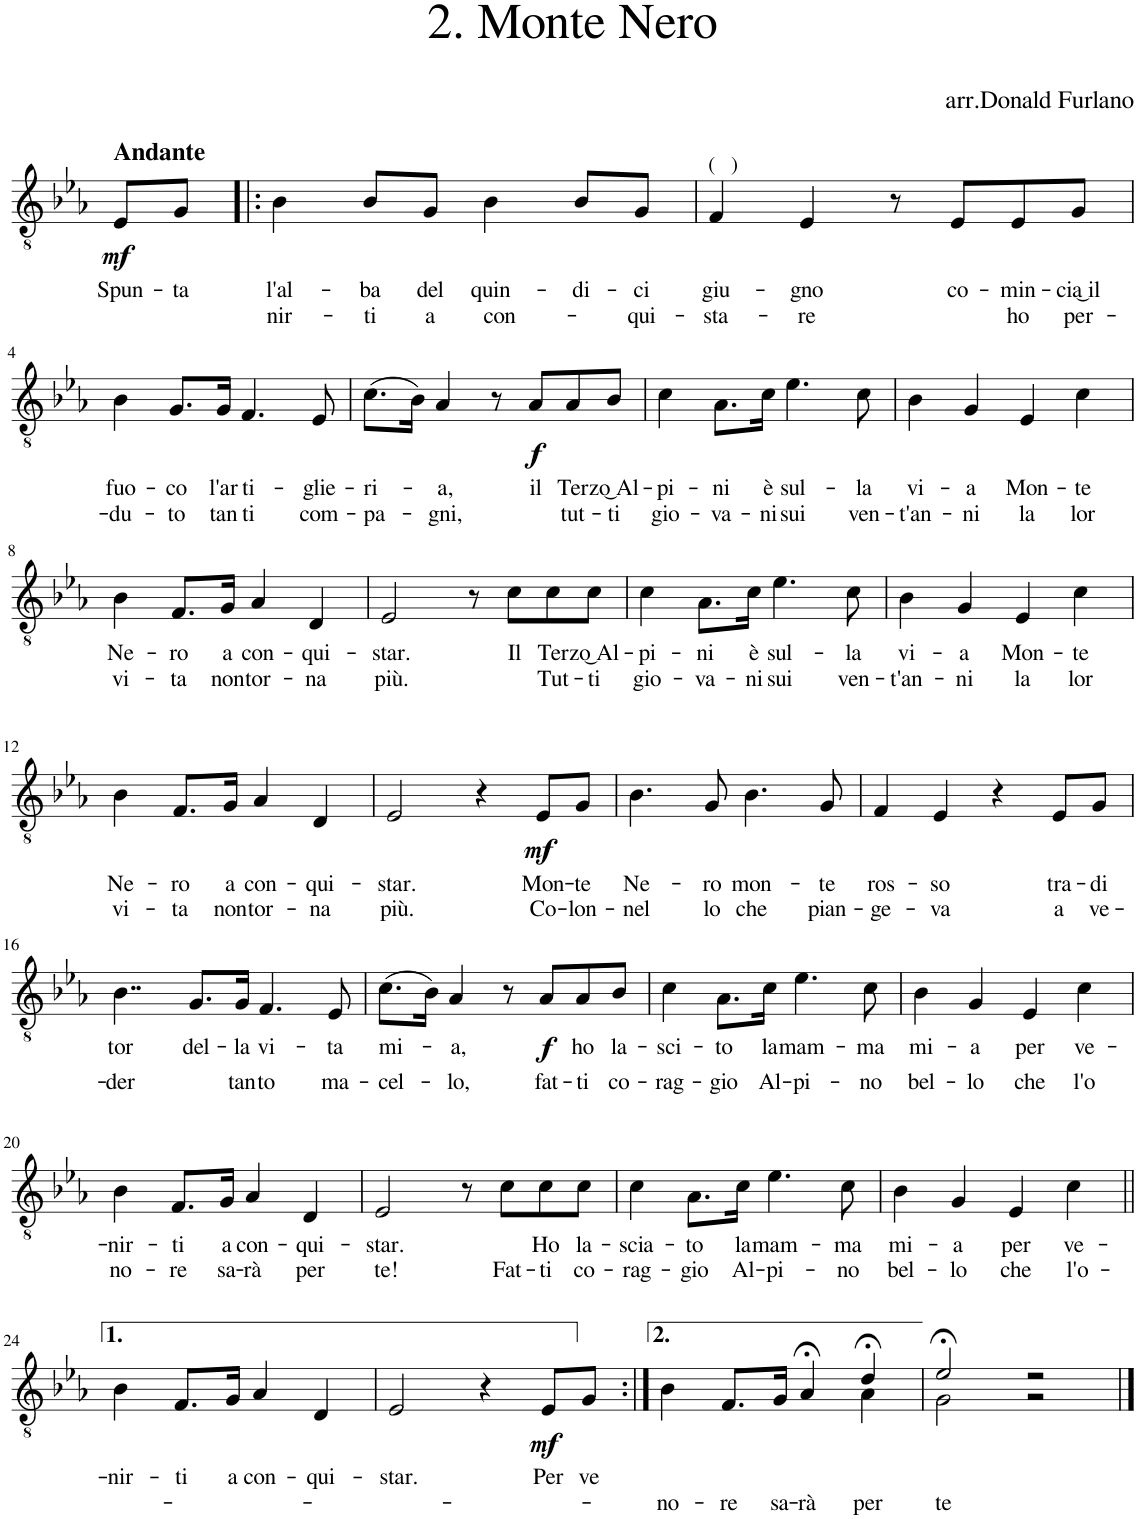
**kern	**text	**text	**dynam
*part1	*part1	*part1	*part1
*staff1	*staff1	*staff1	*staff1
*I"Tenor	*	*	*
*clefGv2	*	*	*
*k[b-e-a-]	*	*	*
=1	=1	=1	=1
!LO:TX:a:B:t=Andante	!	!	!
!	!LO:LY:b	!	!LO:DY:b
8E-/L	Spun-	.	mf
!	!LO:LY:b	!	!
8G/J	-ta	.	.
=2!|:	=2!|:	=2!|:	=2!|:
!	!LO:LY:b	!LO:LY:b	!
4B-\	l'al-	nir-	.
!	!LO:LY:b	!LO:LY:b	!
8B-/L	-ba	-ti	.
!	!LO:LY:b	!LO:LY:b	!
8G/J	del	a	.
!	!LO:LY:b	!LO:LY:b	!
4B-\	quin-	con-	.
!	!LO:LY:b	!	!
8B-/L	-di-	.	.
!	!LO:LY:b	!LO:LY:b	!
8G/J	-ci	-qui-	.
=3	=3	=3	=3
!LO:TX:a:t=(   )	!	!	!
!	!LO:LY:b	!LO:LY:b	!
4F/	giu-	-sta-	.
!	!LO:LY:b	!LO:LY:b	!
4E-/	-gno	-re	.
8r	.	.	.
!	!LO:LY:b	!	!
8E-/L	co-	.	.
!	!LO:LY:b	!LO:LY:b	!
8E-/	-min-	ho	.
!	!LO:LY:b	!LO:LY:b	!
8G/J	-cia͜ il	per-	.
!!LO:LB:g=z
=4	=4	=4	=4
!	!LO:LY:b	!LO:LY:b	!
4B-\	fuo-	-du-	.
!	!LO:LY:b	!LO:LY:b	!
8.G/L	-co	-to	.
!	!LO:LY:b	!LO:LY:b	!
16G/Jk	l'ar-	tan-	.
!	!LO:LY:b	!LO:LY:b	!
4.F/	-ti-	-ti	.
!	!LO:LY:b	!LO:LY:b	!
8E-/	-glie-	com-	.
=5	=5	=5	=5
!	!LO:LY:b	!LO:LY:b	!
(8.c\L	-ri-	-pa-	.
16B-\Jk)	.	.	.
!	!LO:LY:b	!LO:LY:b	!
4A-/	-a,	-gni,	.
8r	.	.	.
!	!LO:LY:b	!	!LO:DY:b
8A-/L	il	.	f
!	!LO:LY:b	!LO:LY:b	!
8A-/	Ter-	tut-	.
!	!LO:LY:b	!LO:LY:b	!
8B-/J	-zo͜ Al-	-ti	.
=6	=6	=6	=6
!	!LO:LY:b	!LO:LY:b	!
4c\	-pi-	gio-	.
!	!LO:LY:b	!LO:LY:b	!
8.A-\L	-ni	-va-	.
!	!LO:LY:b	!LO:LY:b	!
16c\Jk	è	-ni	.
!	!LO:LY:b	!LO:LY:b	!
4.e-\	sul-	sui	.
!	!LO:LY:b	!LO:LY:b	!
8c\	-la	ven-	.
=7	=7	=7	=7
!	!LO:LY:b	!LO:LY:b	!
4B-\	vi-	-t'an-	.
!	!LO:LY:b	!LO:LY:b	!
4G/	-a	-ni	.
!	!LO:LY:b	!LO:LY:b	!
4E-/	Mon-	la	.
!	!LO:LY:b	!LO:LY:b	!
4c\	-te	lor	.
!!LO:LB:g=z
=8	=8	=8	=8
!	!LO:LY:b	!LO:LY:b	!
4B-\	Ne-	vi-	.
!	!LO:LY:b	!LO:LY:b	!
8.F/L	-ro	-ta	.
!	!LO:LY:b	!LO:LY:b	!
16G/Jk	a	non	.
!	!LO:LY:b	!LO:LY:b	!
4A-/	con-	tor-	.
!	!LO:LY:b	!LO:LY:b	!
4D/	-qui-	-na	.
=9	=9	=9	=9
!	!LO:LY:b	!LO:LY:b	!
2E-/	-star.	più.	.
8r	.	.	.
!	!LO:LY:b	!	!
8c\L	Il	.	.
!	!LO:LY:b	!LO:LY:b	!
8c\	Ter-	Tut-	.
!	!LO:LY:b	!LO:LY:b	!
8c\J	-zo͜ Al-	-ti	.
=10	=10	=10	=10
!	!LO:LY:b	!LO:LY:b	!
4c\	-pi-	gio-	.
!	!LO:LY:b	!LO:LY:b	!
8.A-\L	-ni	-va-	.
!	!LO:LY:b	!LO:LY:b	!
16c\Jk	è	-ni	.
!	!LO:LY:b	!LO:LY:b	!
4.e-\	sul-	sui	.
!	!LO:LY:b	!LO:LY:b	!
8c\	-la	ven-	.
=11	=11	=11	=11
!	!LO:LY:b	!LO:LY:b	!
4B-\	vi-	-t'an-	.
!	!LO:LY:b	!LO:LY:b	!
4G/	-a	-ni	.
!	!LO:LY:b	!LO:LY:b	!
4E-/	Mon-	la	.
!	!LO:LY:b	!LO:LY:b	!
4c\	-te	lor	.
!!LO:LB:g=z
=12	=12	=12	=12
!	!LO:LY:b	!LO:LY:b	!
4B-\	Ne-	vi-	.
!	!LO:LY:b	!LO:LY:b	!
8.F/L	-ro	-ta	.
!	!LO:LY:b	!LO:LY:b	!
16G/Jk	a	non	.
!	!LO:LY:b	!LO:LY:b	!
4A-/	con-	tor-	.
!	!LO:LY:b	!LO:LY:b	!
4D/	-qui-	-na	.
=13	=13	=13	=13
!	!LO:LY:b	!LO:LY:b	!
2E-/	-star.	più.	.
4r	.	.	.
!	!LO:LY:b	!LO:LY:b	!LO:DY:b
8E-/L	Mon-	Co-	mf
!	!LO:LY:b	!LO:LY:b	!
8G/J	-te	-lon-	.
=14	=14	=14	=14
!	!LO:LY:b	!LO:LY:b	!
4.B-\	Ne-	-nel	.
!	!LO:LY:b	!LO:LY:b	!
8G/	-ro	lo	.
!	!LO:LY:b	!LO:LY:b	!
4.B-\	mon-	che	.
!	!LO:LY:b	!LO:LY:b	!
8G/	-te	pian-	.
=15	=15	=15	=15
!	!LO:LY:b	!LO:LY:b	!
4F/	ros-	-ge-	.
!	!LO:LY:b	!LO:LY:b	!
4E-/	-so	-va	.
4r	.	.	.
!	!LO:LY:b	!LO:LY:b	!
8E-/L	tra-	a	.
!	!LO:LY:b	!LO:LY:b	!
8G/J	-di	ve-	.
!!LO:LB:g=z
=16	=16	=16	=16
!	!LO:LY:b	!LO:LY:b	!
4..B-\	tor	-der	.
!	!LO:LY:b	!	!
8.G/L	del-	.	.
!	!LO:LY:b	!LO:LY:b	!
16G/Jk	-la	tan-	.
!	!LO:LY:b	!LO:LY:b	!
[16%5F/	vi-	-to	.
16ryy	.	.	.
!	!LO:LY:b	!LO:LY:b	!
8E-/	-ta	ma-	.
=17	=17	=17	=17
!	!LO:LY:b	!LO:LY:b	!
*^	*	*	*
(8.c\L	2ryy	mi-	-cel-	.
16F/]	.	.	.	.
16B-\Jk)	.	.	.	.
!	!	!LO:LY:b	!LO:LY:b	!
4A-/	.	-a,	-lo,	.
.	8ryy	.	.	.
8r	.	.	.	.
!	!	!	!	!LO:DY:b
.	4..ryy	.	.	f
!	!	!	!LO:LY:b	!
8A-/L	.	.	fat-	.
!	!	!LO:LY:b	!LO:LY:b	!
8A-/	.	ho	-ti	.
!	!	!LO:LY:b	!LO:LY:b	!
8B-/J	.	la-	co-	.
=18	=18	=18	=18	=18
!	!	!LO:LY:b	!LO:LY:b	!
*v	*v	*	*	*
4c\	-sci-	-rag-	.
!	!LO:LY:b	!LO:LY:b	!
8.A-\L	-to	-gio	.
!	!LO:LY:b	!LO:LY:b	!
16c\Jk	la	Al-	.
!	!LO:LY:b	!LO:LY:b	!
4.e-\	mam-	-pi-	.
!	!LO:LY:b	!LO:LY:b	!
8c\	-ma	-no	.
=19	=19	=19	=19
!	!LO:LY:b	!LO:LY:b	!
4B-\	mi-	bel-	.
!	!LO:LY:b	!LO:LY:b	!
4G/	-a	-lo	.
!	!LO:LY:b	!LO:LY:b	!
4E-/	per	che	.
!	!LO:LY:b	!LO:LY:b	!
4c\	ve-	l'o	.
!!LO:LB:g=z
=20	=20	=20	=20
!	!LO:LY:b	!LO:LY:b	!
4B-\	-nir-	no-	.
!	!LO:LY:b	!LO:LY:b	!
8.F/L	-ti	-re	.
!	!LO:LY:b	!LO:LY:b	!
16G/Jk	a	sa-	.
!	!LO:LY:b	!LO:LY:b	!
4A-/	con-	-rà	.
!	!LO:LY:b	!LO:LY:b	!
4D/	-qui-	per	.
=21	=21	=21	=21
!	!LO:LY:b	!LO:LY:b	!
2E-/	-star.	te!	.
8r	.	.	.
!	!	!LO:LY:b	!
8c\L	.	Fat-	.
!	!LO:LY:b	!LO:LY:b	!
8c\	Ho	-ti	.
!	!LO:LY:b	!LO:LY:b	!
8c\J	la-	co-	.
=22	=22	=22	=22
!	!LO:LY:b	!LO:LY:b	!
4c\	-scia-	-rag-	.
!	!LO:LY:b	!LO:LY:b	!
8.A-\L	-to	-gio	.
!	!LO:LY:b	!LO:LY:b	!
16c\Jk	la	Al-	.
!	!LO:LY:b	!LO:LY:b	!
4.e-\	mam-	-pi-	.
!	!LO:LY:b	!LO:LY:b	!
8c\	-ma	-no	.
=23	=23	=23	=23
!	!LO:LY:b	!LO:LY:b	!
4B-\	mi-	bel-	.
!	!LO:LY:b	!LO:LY:b	!
4G/	-a	-lo	.
!	!LO:LY:b	!LO:LY:b	!
4E-/	per	che	.
!	!LO:LY:b	!LO:LY:b	!
4c\	ve-	l'o-	.
!!LO:LB:g=z
=24||	=24||	=24||	=24||
!	!LO:LY:b	!	!
4B-\	-nir-	.	.
!	!LO:LY:b	!	!
8.F/L	-ti	.	.
!	!LO:LY:b	!	!
16G/Jk	a	.	.
!	!LO:LY:b	!	!
4A-/	con-	.	.
!	!LO:LY:b	!	!
4D/	-qui-	.	.
=25	=25	=25	=25
!	!LO:LY:b	!	!
2E-/	-star.	.	.
4r	.	.	.
!	!LO:LY:b	!	!LO:DY:b
8E-/L	Per	.	mf
!	!LO:LY:b	!	!
8G/J	ve	.	.
=26:|!	=26:|!	=26:|!	=26:|!
!	!	!LO:LY:b	!
*^	*	*	*
4B-\	2.ryy	.	-no-	.
!	!	!	!LO:LY:b	!
8.F/L	.	.	-re	.
!	!	!	!LO:LY:b	!
16G/Jk	.	.	sa-	.
!	!	!	!LO:LY:b	!
4A-;</	.	.	-rà	.
!	!	!	!LO:LY:b	!
4d;</	4A-\	.	per	.
=27	=27	=27	=27	=27
!	!	!	!LO:LY:b	!
2e-;</	2G\	.	te	.
2r	2r	.	.	.
*v	*v	*	*	*
==	==	==	==
*-	*-	*-	*-
